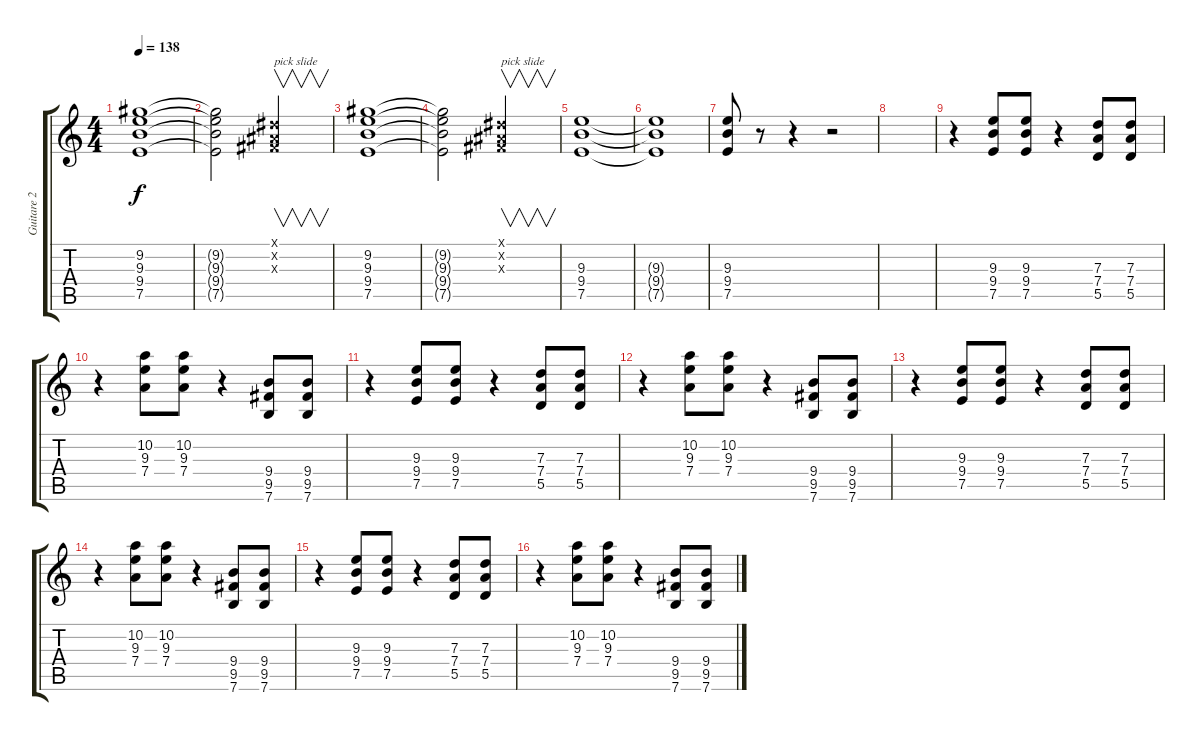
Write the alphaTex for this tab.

\track ("Guitare 2" "Guitare 2") {instrument distortionguitar}
\staff {score tabs}
\tuning (E4 B3 G3 D3 A2 E2) {hide}
\ts (4 4)
\tempo 138
\clef g2
\ks c
(9.2 9.3 9.4 7.5).1{dy f} |
(9.2{t} 9.3{t} 9.4{t} 7.5{t}).2 (-1.1{x} -1.2{x} -1.3{x}).2{v txt "pick slide"} |
(9.2 9.3 9.4 7.5).1 |
(9.2{t} 9.3{t} 9.4{t} 7.5{t}).2 (-1.1{x} -1.2{x} -1.3{x}).2{v txt "pick slide"} |
(9.3 9.4 7.5).1 |
(9.3{t} 9.4{t} 7.5{t}).1 |
(9.3 9.4 7.5).8 r.8 r.4 r.2 |
|
r.4 (9.3 9.4 7.5).8 (9.3 9.4 7.5).8 r.4 (7.3 7.4 5.5).8 (7.3 7.4 5.5).8 |
r.4 (10.2 9.3 7.4).8 (10.2 9.3 7.4).8 r.4 (9.4 9.5 7.6).8 (9.4 9.5 7.6).8 |
r.4 (9.3 9.4 7.5).8 (9.3 9.4 7.5).8 r.4 (7.3 7.4 5.5).8 (7.3 7.4 5.5).8 |
r.4 (10.2 9.3 7.4).8 (10.2 9.3 7.4).8 r.4 (9.4 9.5 7.6).8 (9.4 9.5 7.6).8 |
r.4 (9.3 9.4 7.5).8 (9.3 9.4 7.5).8 r.4 (7.3 7.4 5.5).8 (7.3 7.4 5.5).8 |
r.4 (10.2 9.3 7.4).8 (10.2 9.3 7.4).8 r.4 (9.4 9.5 7.6).8 (9.4 9.5 7.6).8 |
r.4 (9.3 9.4 7.5).8 (9.3 9.4 7.5).8 r.4 (7.3 7.4 5.5).8 (7.3 7.4 5.5).8 |
r.4 (10.2 9.3 7.4).8 (10.2 9.3 7.4).8 r.4 (9.4 9.5 7.6).8 (9.4 9.5 7.6).8
